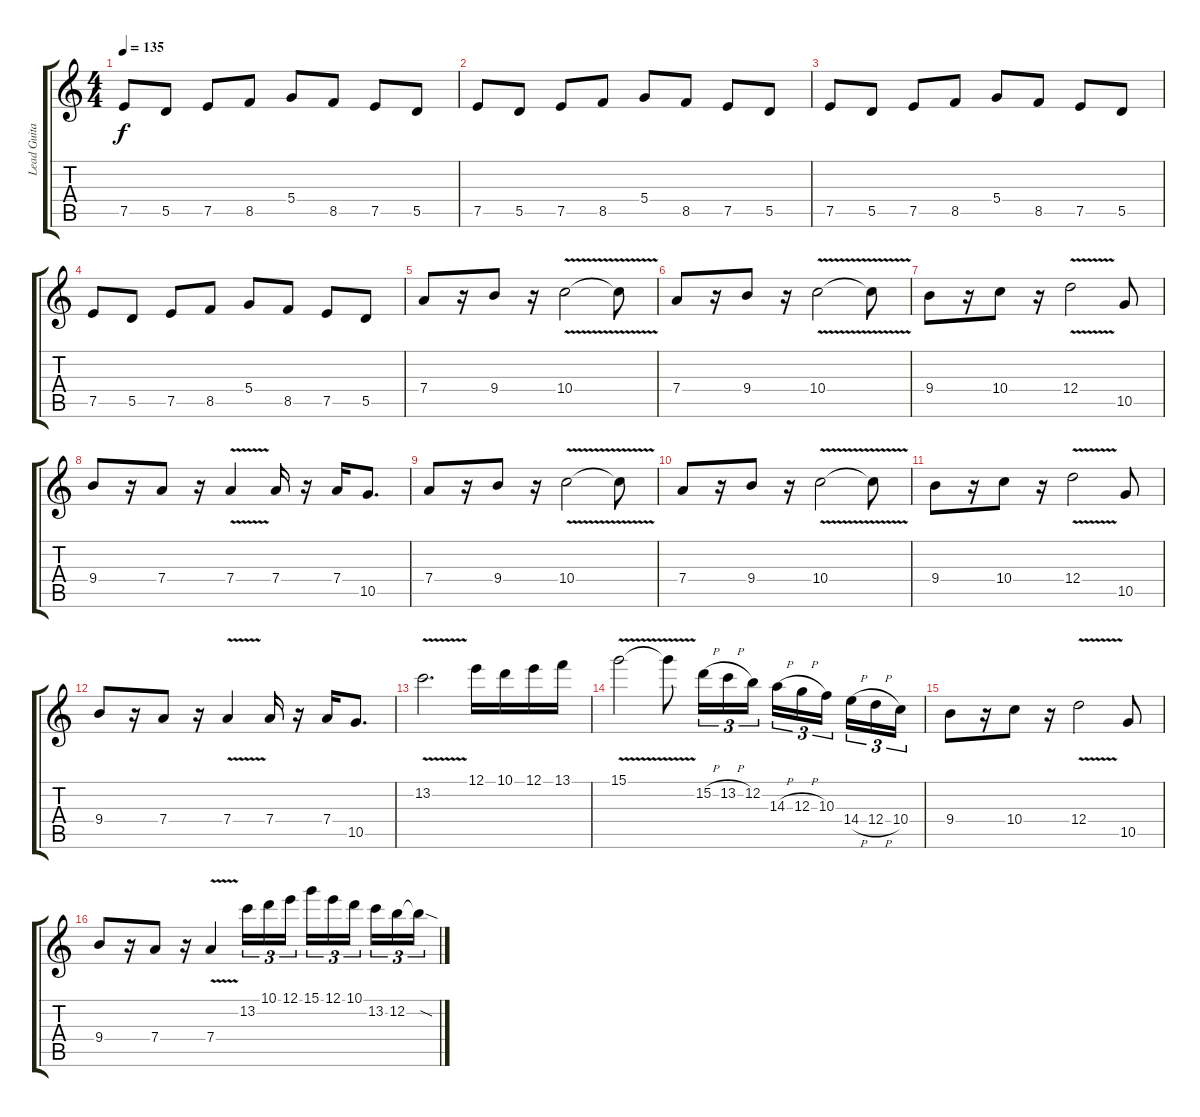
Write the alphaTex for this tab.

\track ("Lead Guitar 2" "Lead Guita") {instrument overdrivenguitar}
\staff {score tabs}
\tuning (E4 B3 G3 D3 A2 E2) {hide}
\ts (4 4)
\tempo 135
\clef g2
\ks c
7.5.8{dy f} 5.5.8 7.5.8 8.5.8 5.4.8 8.5.8 7.5.8 5.5.8 |
7.5.8 5.5.8 7.5.8 8.5.8 5.4.8 8.5.8 7.5.8 5.5.8 |
7.5.8 5.5.8 7.5.8 8.5.8 5.4.8 8.5.8 7.5.8 5.5.8 |
7.5.8 5.5.8 7.5.8 8.5.8 5.4.8 8.5.8 7.5.8 5.5.8 |
7.4.8{volume 15} r.16 9.4.8 r.16 10.4{v}.2 10.4{t}.8 |
7.4.8 r.16 9.4.8 r.16 10.4{v}.2 10.4{t}.8 |
9.4.8 r.16 10.4.8 r.16 12.4{v}.2 10.5.8 |
9.4.8 r.16 7.4.8 r.16 7.4{v}.4 7.4.16 r.16 7.4.16 10.5.8{d} |
7.4.8 r.16 9.4.8 r.16 10.4{v}.2 10.4{t}.8 |
7.4.8 r.16 9.4.8 r.16 10.4{v}.2 10.4{t}.8 |
9.4.8 r.16 10.4.8 r.16 12.4{v}.2 10.5.8 |
9.4.8 r.16 7.4.8 r.16 7.4{v}.4 7.4.16 r.16 7.4.16 10.5.8{d} |
13.2{v}.2{d} 12.1.16 10.1.16 12.1.16 13.1.16 |
15.1{v}.2 15.1{t}.8 15.2{h}.16{tu (3 2)} 13.2{h}.16{tu (3 2)} 12.2.16{tu (3 2)} 14.3{h}.16{tu (3 2)} 12.3{h}.16{tu (3 2)} 10.3.16{tu (3 2) beam splitsecondary} 14.4{h}.16{tu (3 2)} 12.4{h}.16{tu (3 2)} 10.4.16{tu (3 2)} |
9.4.8 r.16 10.4.8 r.16 12.4{v}.2 10.5.8 |
9.4.8 r.16 7.4.8 r.16 7.4{v}.4 13.2.16{tu (3 2)} 10.1.16{tu (3 2)} 12.1.16{tu (3 2)} 15.1.16{tu (3 2)} 12.1.16{tu (3 2)} 10.1.16{tu (3 2) beam splitsecondary} 13.2.16{tu (3 2)} 12.2.16{tu (3 2)} 12.2{sod t}.16{tu (3 2)}
